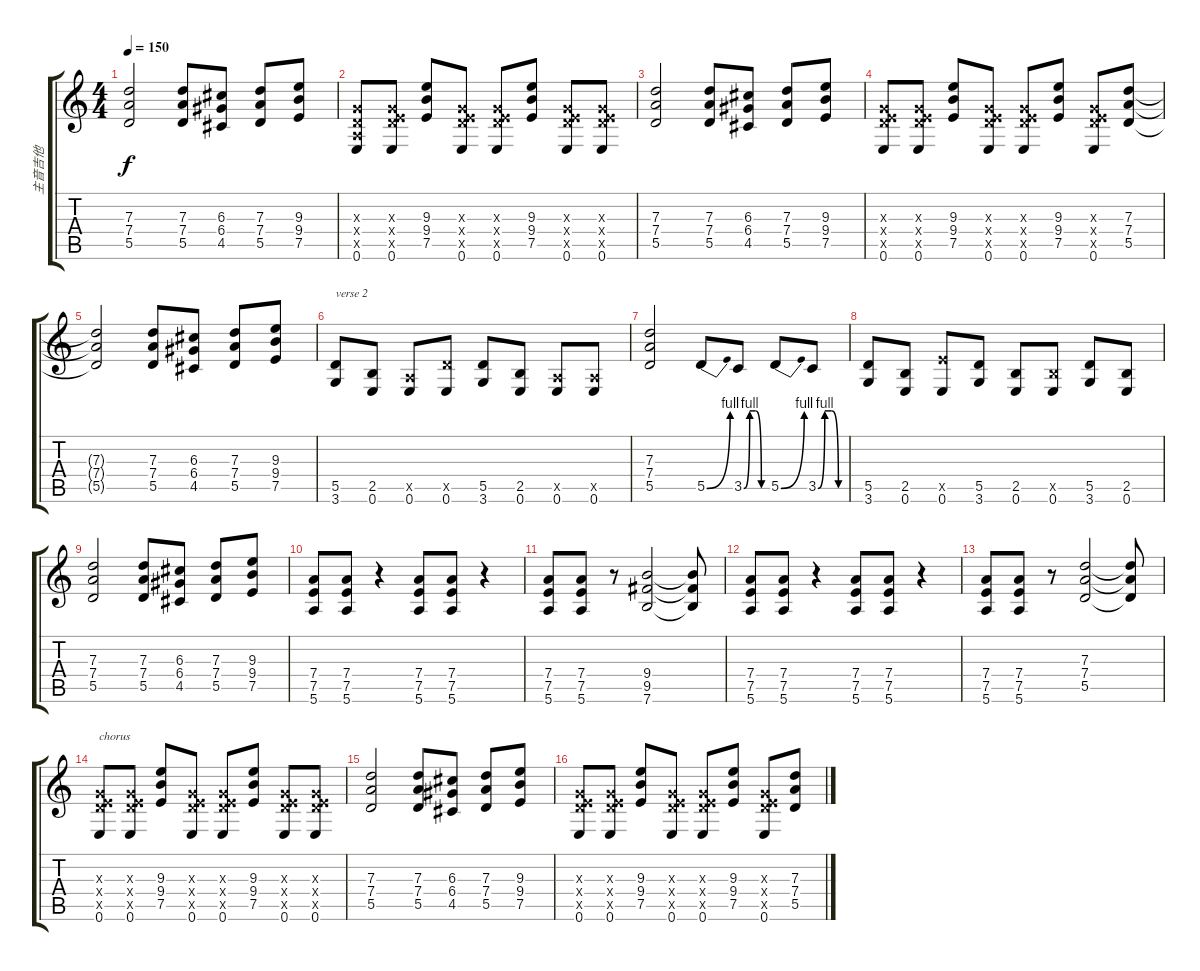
\track ("主音吉他" "主音吉他") {instrument overdrivenguitar}
\staff {score tabs}
\tuning (E4 B3 G3 D3 A2 E2) {hide}
\ts (4 4)
\tempo 150
\clef g2
\ks c
(7.3{t} 7.4{t} 5.5{t}).2{dy f} (7.3 7.4 5.5).8 (6.3 6.4 4.5).8 (7.3 7.4 5.5).8 (9.3 9.4 7.5).8 |
(0.3{x} 0.4{x} 0.5{x} 0.6).8 (0.3{x} 0.4{x} 7.5{x} 0.6).8 (9.3 9.4 7.5).8 (0.3{x} 0.4{x} 7.5{x} 0.6).8 (0.3{x} 0.4{x} 7.5{x} 0.6).8 (9.3 9.4 7.5).8 (0.3{x} 0.4{x} 7.5{x} 0.6).8 (0.3{x} 0.4{x} 7.5{x} 0.6).8 |
(7.3 7.4 5.5).2 (7.3 7.4 5.5).8 (6.3 6.4 4.5).8 (7.3 7.4 5.5).8 (9.3 9.4 7.5).8 |
(0.3{x} 0.4{x} 7.5{x} 0.6).8 (0.3{x} 0.4{x} 7.5{x} 0.6).8 (9.3 9.4 7.5).8 (0.3{x} 0.4{x} 7.5{x} 0.6).8 (0.3{x} 0.4{x} 7.5{x} 0.6).8 (9.3 9.4 7.5).8 (0.3{x} 0.4{x} 7.5{x} 0.6).8 (7.3 7.4 5.5).8 |
(7.3{t} 7.4{t} 5.5{t}).2 (7.3 7.4 5.5).8 (6.3 6.4 4.5).8 (7.3 7.4 5.5).8 (9.3 9.4 7.5).8 |
(5.5 3.6).8{txt "verse 2"} (2.5 0.6).8 (0.5{x} 0.6).8 (5.5{x} 0.6).8 (5.5 3.6).8 (2.5 0.6).8 (0.5{x} 0.6).8 (0.5{x} 0.6).8 |
(7.3 7.4 5.5).2 5.5{be (bend 0 0 60 4)}.8 3.5{be (custom 0 0 15 4 30 4 45 0 60 0)}.8 5.5{be (bend 0 0 60 4)}.8 3.5{be (custom 0 0 15 4 30 4 45 0 60 0)}.8 |
(5.5 3.6).8 (2.5 0.6).8 (7.5{x} 0.6).8 (5.5 3.6).8 (2.5 0.6).8 (2.5{x} 0.6).8 (5.5 3.6).8 (2.5 0.6).8 |
(7.3 7.4 5.5).2 (7.3 7.4 5.5).8 (6.3 6.4 4.5).8 (7.3 7.4 5.5).8 (9.3 9.4 7.5).8 |
(7.4 7.5 5.6).8 (7.4 7.5 5.6).8 r.4 (7.4 7.5 5.6).8 (7.4 7.5 5.6).8 r.4 |
(7.4 7.5 5.6).8 (7.4 7.5 5.6).8 r.8 (9.4 9.5 7.6).2 (9.4{t} 9.5{t} 7.6{t}).8 |
(7.4 7.5 5.6).8 (7.4 7.5 5.6).8 r.4 (7.4 7.5 5.6).8 (7.4 7.5 5.6).8 r.4 |
(7.4 7.5 5.6).8 (7.4 7.5 5.6).8 r.8 (7.3 7.4 5.5).2 (7.3{t} 7.4{t} 5.5{t}).8 |
(0.3{x} 0.4{x} 7.5{x} 0.6).8{txt "chorus"} (0.3{x} 0.4{x} 7.5{x} 0.6).8 (9.3 9.4 7.5).8 (0.3{x} 0.4{x} 7.5{x} 0.6).8 (0.3{x} 0.4{x} 7.5{x} 0.6).8 (9.3 9.4 7.5).8 (0.3{x} 0.4{x} 7.5{x} 0.6).8 (0.3{x} 0.4{x} 7.5{x} 0.6).8 |
(7.3 7.4 5.5).2 (7.3 7.4 5.5).8 (6.3 6.4 4.5).8 (7.3 7.4 5.5).8 (9.3 9.4 7.5).8 |
(0.3{x} 0.4{x} 7.5{x} 0.6).8 (0.3{x} 0.4{x} 7.5{x} 0.6).8 (9.3 9.4 7.5).8 (0.3{x} 0.4{x} 7.5{x} 0.6).8 (0.3{x} 0.4{x} 7.5{x} 0.6).8 (9.3 9.4 7.5).8 (0.3{x} 0.4{x} 7.5{x} 0.6).8 (7.3 7.4 5.5).8
